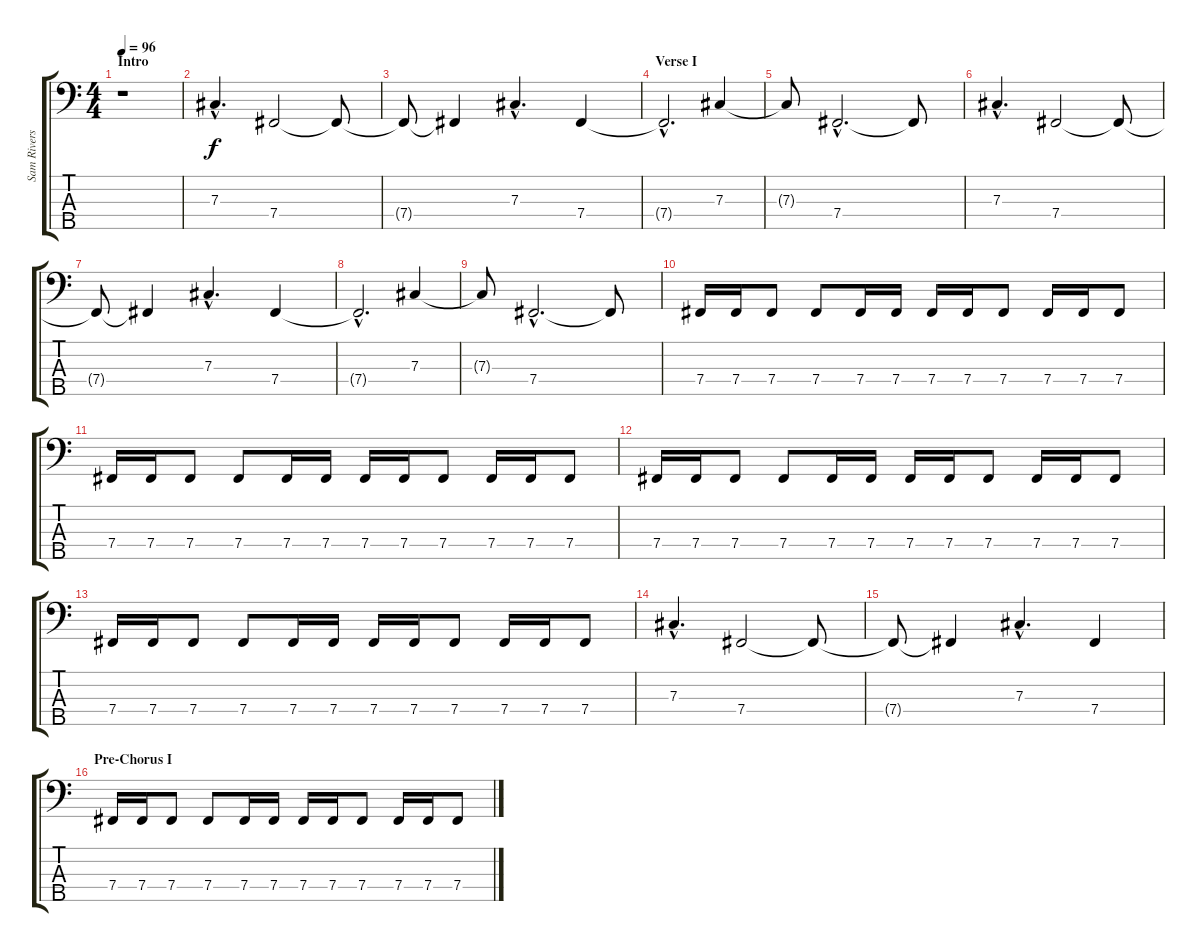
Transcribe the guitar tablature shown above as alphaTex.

\track ("Sam Rivers - Bass" "Sam Rivers") {instrument electricbassfinger}
\staff {score tabs}
\tuning (E2 B1 Gb1 B0 Ab0) {hide}
\ts (4 4)
\section ("" "Intro")
\tempo 96
\clef f4
\ks c
r.1{dy f instrument electricbassfinger} |
7.3{hac}.4{d} 7.4.2 7.4{t}.8 |
7.4{t}.8 7.4{t}.4 7.3{hac}.4{d} 7.4.4 |
\section ("" "Verse I")
7.4{hac t}.2{d} 7.3.4 |
7.3{t}.8 7.4{hac}.2{d} 7.4{t}.8 |
7.3{hac}.4{d} 7.4.2 7.4{t}.8 |
7.4{t}.8 7.4{t}.4 7.3{hac}.4{d} 7.4.4 |
7.4{hac t}.2{d} 7.3.4 |
7.3{t}.8 7.4{hac}.2{d} 7.4{t}.8 |
7.4.16 7.4.16 7.4.8 7.4.8 7.4.16 7.4.16 7.4.16 7.4.16 7.4.8 7.4.16 7.4.16 7.4.8 |
7.4.16 7.4.16 7.4.8 7.4.8 7.4.16 7.4.16 7.4.16 7.4.16 7.4.8 7.4.16 7.4.16 7.4.8 |
7.4.16 7.4.16 7.4.8 7.4.8 7.4.16 7.4.16 7.4.16 7.4.16 7.4.8 7.4.16 7.4.16 7.4.8 |
7.4.16 7.4.16 7.4.8 7.4.8 7.4.16 7.4.16 7.4.16 7.4.16 7.4.8 7.4.16 7.4.16 7.4.8 |
7.3{hac}.4{d} 7.4.2 7.4{t}.8 |
7.4{t}.8 7.4{t}.4 7.3{hac}.4{d} 7.4.4 |
\section ("" "Pre-Chorus I")
7.4.16 7.4.16 7.4.8 7.4.8 7.4.16 7.4.16 7.4.16 7.4.16 7.4.8 7.4.16 7.4.16 7.4.8
